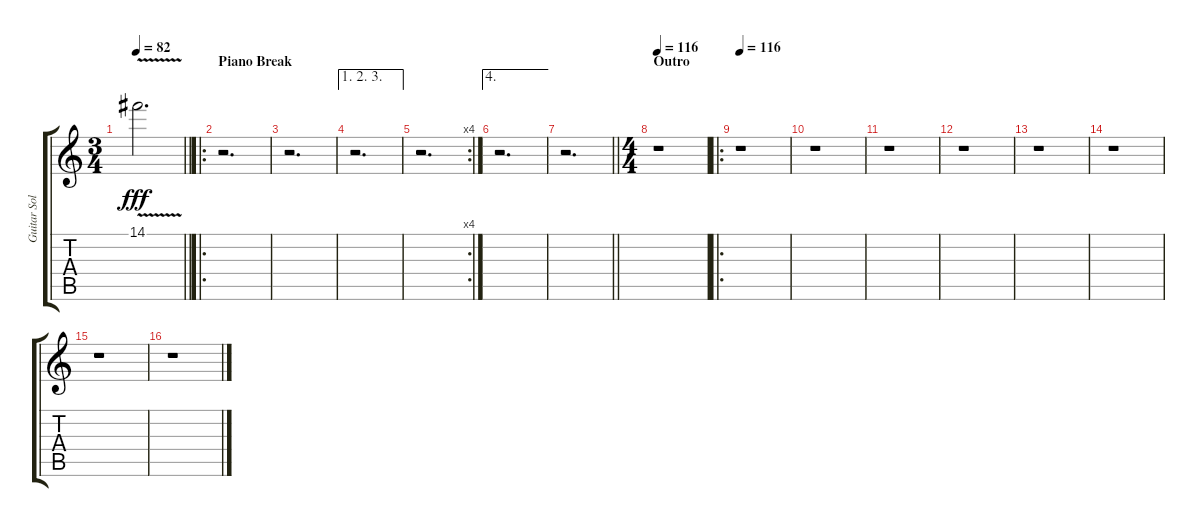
\track ("Guitar Solo 2" "Guitar Sol") {instrument overdrivenguitar}
\staff {score tabs}
\tuning (E4 B3 G3 D3 A2 E2) {hide}
\ts (3 4)
\tempo 82
\clef g2
\barLineRight lightlight
\ks c
14.1{v}.2{d dy fff} |
\ro
\section ("" "Piano Break")
r.2{d} |
r.2{d} |
\ae (1 2 3)
r.2{d} |
\rc 4
r.2{d} |
\ae 4
r.2{d} |
\barLineRight lightlight
r.2{d} |
\ts (4 4)
\section ("" "Outro")
\tempo 116
r.1 |
\ro
\tempo 116
r.1 |
r.1 |
r.1 |
r.1 |
r.1 |
r.1 |
r.1 |
r.1
